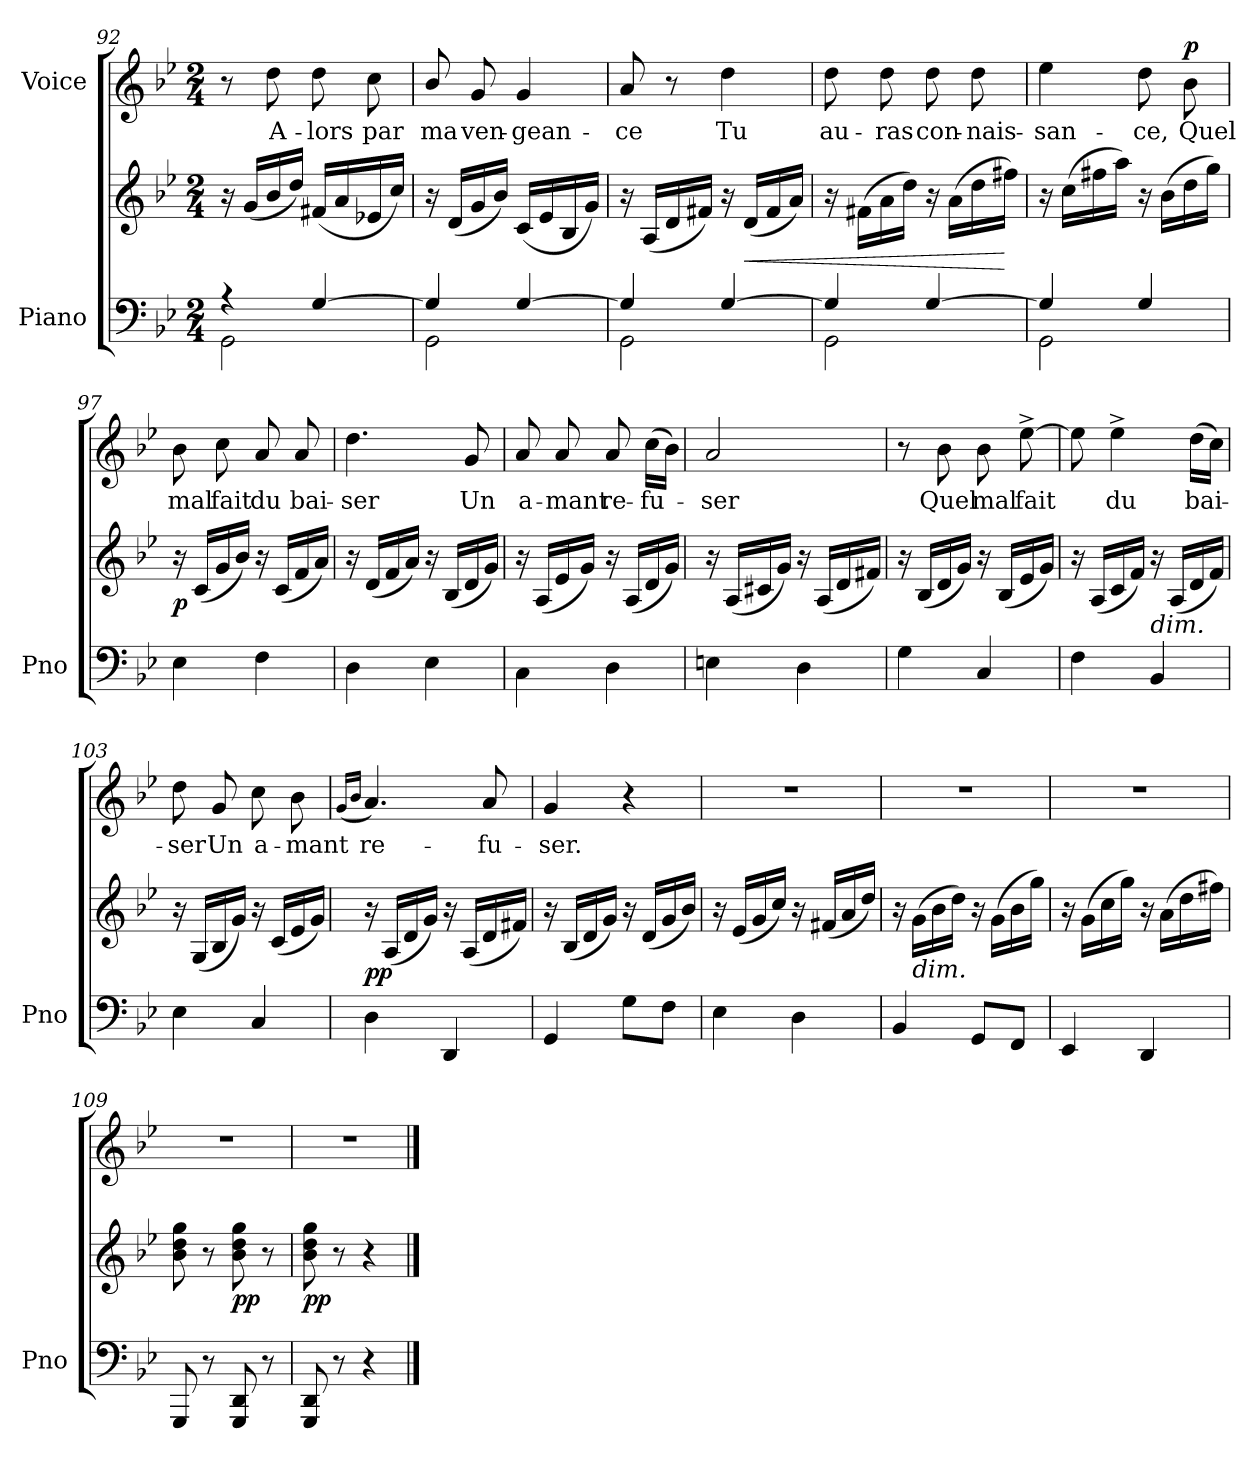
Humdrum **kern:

**kern	**kern	**dynam	**kern	**text	**dynam
*part2	*part2	*part2	*part1	*part1	*part1
*staff3	*staff2	*staff2/3	*staff1	*staff1	*staff1
*I"Piano	*	*	*I"Voice	*	*
*I'Pno	*	*	*	*	*
*clefF4	*clefG2	*	*clefG2	*	*
*k[b-e-]	*k[b-e-]	*	*k[b-e-]	*	*
*M2/4	*M2/4	*	*M2/4	*	*
=92	=92	=92	=92	=92	=92
*^	*	*	*	*	*
4r	2GG\	16r	.	8r	.	.
.	.	(<16g/LL	.	.	.	.
!	!	!	!	!	!LO:LY:b	!
.	.	16b-/	.	8dd\	A-	.
.	.	16dd/JJ)	.	.	.	.
!	!	!	!	!	!LO:LY:b	!
[4G/	.	(<16f#X/LL	.	8dd\	-lors	.
.	.	16a/	.	.	.	.
!	!	!	!	!	!LO:LY:b	!
.	.	16e-X/	.	8cc\	par	.
.	.	16cc/JJ)	.	.	.	.
!!LO:PB:g=z
=93	=93	=93	=93	=93	=93	=93
!	!	!	!	!	!LO:LY:b	!
4G/]	2GG\	16r	.	8b-/	ma	.
.	.	(<16d/LL	.	.	.	.
!	!	!	!	!	!LO:LY:b	!
.	.	16g/	.	8g/	ven-	.
.	.	16b-/JJ)	.	.	.	.
!	!	!	!	!	!LO:LY:b	!
[4G/	.	(<16c/LL	.	4g/	-gean-	.
.	.	16e-/	.	.	.	.
.	.	16B-/	.	.	.	.
.	.	16g/JJ)	.	.	.	.
=94	=94	=94	=94	=94	=94	=94
!	!	!	!	!	!LO:LY:b	!
4G/]	2GG\	16r	.	8a/	-ce	.
.	.	(<16A/LL	.	.	.	.
.	.	16d/	.	8r	.	.
.	.	16f#X/JJ)	.	.	.	.
!	!	!	!	!	!LO:LY:b	!
[4G/	.	16r	.	4dd\	Tu	.
!	!	!	!LO:HP:b	!	!	!
.	.	(<16d/LL	<	.	.	.
.	.	16f#/	.	.	.	.
.	.	16a/JJ)	.	.	.	.
=95	=95	=95	=95	=95	=95	=95
!	!	!	!	!	!LO:LY:b	!
4G/]	2GG\	16r	.	8dd\	au-	.
.	.	(>16f#X\LL	.	.	.	.
!	!	!	!	!	!LO:LY:b	!
.	.	16a\	.	8dd\	-ras	.
.	.	16dd\JJ)	.	.	.	.
!	!	!	!	!	!LO:LY:b	!
[4G/	.	16r	.	8dd\	con-	.
.	.	(>16a\LL	.	.	.	.
!	!	!	!	!	!LO:LY:b	!
.	.	16dd\	.	8dd\	-nais-	.
.	.	16ff#X\JJ)	[	.	.	.
=96	=96	=96	=96	=96	=96	=96
!	!	!	!	!	!LO:LY:b	!
4G/]	2GG\	16r	.	4ee-\	-san-	.
.	.	(>16cc\LL	.	.	.	.
.	.	16ff#X\	.	.	.	.
.	.	16aa\JJ)	.	.	.	.
!	!	!	!	!	!LO:LY:b	!
4G/	.	16r	.	8dd\	-ce,	.
.	.	(>16b-\LL	.	.	.	.
!	!	!	!	!	!LO:LY:b	!LO:DY:a
.	.	16dd\	.	8b-\	Quel	p
.	.	16gg\JJ)	.	.	.	.
*v	*v	*	*	*	*	*
!!LO:LB:g=z
=97	=97	=97	=97	=97	=97
!	!	!LO:DY:b	!	!LO:LY:b	!
4E-\	16r	p	8b-\	mal	.
.	(<16c/LL	.	.	.	.
!	!	!	!	!LO:LY:b	!
.	16g/	.	8cc\	fait	.
.	16b-/JJ)	.	.	.	.
!	!	!	!	!LO:LY:b	!
4F\	16r	.	8a/	du	.
.	(<16c/LL	.	.	.	.
!	!	!	!	!LO:LY:b	!
.	16f/	.	8a/	bai-	.
.	16a/JJ)	.	.	.	.
=98	=98	=98	=98	=98	=98
!	!	!	!	!LO:LY:b	!
4D\	16r	.	4.dd\	-ser	.
.	(<16d/LL	.	.	.	.
.	16f/	.	.	.	.
.	16a/JJ)	.	.	.	.
4E-\	16r	.	.	.	.
.	(<16B-/LL	.	.	.	.
!	!	!	!	!LO:LY:b	!
.	16d/	.	8g/	Un	.
.	16g/JJ)	.	.	.	.
=99	=99	=99	=99	=99	=99
!	!	!	!	!LO:LY:b	!
4C\	16r	.	8a/	a-	.
.	(<16A/LL	.	.	.	.
!	!	!	!	!LO:LY:b	!
.	16e-/	.	8a/	-mant	.
.	16g/JJ)	.	.	.	.
!	!	!	!	!LO:LY:b	!
4D\	16r	.	8a/	re-	.
.	(<16A/LL	.	.	.	.
!	!	!	!	!LO:LY:b	!
.	16d/	.	(>16cc\LL	-fu-	.
.	16g/JJ)	.	16b-\JJ)	.	.
=100	=100	=100	=100	=100	=100
!	!	!	!	!LO:LY:b	!
4En\	16r	.	2a/	-ser	.
.	(<16A/LL	.	.	.	.
.	16c#X/	.	.	.	.
.	16g/JJ)	.	.	.	.
4D\	16r	.	.	.	.
.	(<16A/LL	.	.	.	.
.	16d/	.	.	.	.
.	16f#X/JJ)	.	.	.	.
!!LO:LB:g=z
=101	=101	=101	=101	=101	=101
4G\	16r	.	8r	.	.
.	(<16B-/LL	.	.	.	.
!	!	!	!	!LO:LY:b	!
.	16d/	.	8b-\	Quel	.
.	16g/JJ)	.	.	.	.
!	!	!	!	!LO:LY:b	!
4C/	16r	.	8b-\	mal	.
.	(<16B-/LL	.	.	.	.
!	!	!	!	!LO:LY:b	!
.	16e-/	.	[8ee-^\	fait	.
.	16g/JJ)	.	.	.	.
=102	=102	=102	=102	=102	=102
4F\	16r	.	8ee-\]	.	.
.	(<16A/LL	.	.	.	.
!	!	!	!	!LO:LY:b	!
.	16c/	.	4ee-^\	du	.
.	16f/JJ)	.	.	.	.
!	!LO:TX:b:i:t=dim.	!	!	!	!
4BB-/	16r	.	.	.	.
.	(<16A/LL	.	.	.	.
!	!	!	!	!LO:LY:b	!
.	16d/	.	(>16dd\LL	bai-	.
.	16f/JJ)	.	16cc\JJ)	.	.
=103	=103	=103	=103	=103	=103
!	!	!	!	!LO:LY:b	!
4E-\	16r	.	8dd\	-ser	.
.	(<16G/LL	.	.	.	.
!	!	!	!	!LO:LY:b	!
.	16B-/	.	8g/	Un	.
.	16g/JJ)	.	.	.	.
!	!	!	!	!LO:LY:b	!
4C/	16r	.	8cc\	a-	.
.	(<16c/LL	.	.	.	.
!	!	!	!	!LO:LY:b	!
.	16e-/	.	8b-\	-mant	.
.	16g/JJ)	.	.	.	.
=104	=104	=104	=104	=104	=104
.	.	.	(<16qg/LL	.	.
.	.	.	16qb-/JJ	.	.
!	!	!LO:DY:b	!	!LO:LY:b	!
4D\	16r	pp	4.a/)	re-	.
.	(<16A/LL	.	.	.	.
.	16d/	.	.	.	.
.	16g/JJ)	.	.	.	.
4DD/	16r	.	.	.	.
.	(<16A/LL	.	.	.	.
!	!	!	!	!LO:LY:b	!
.	16d/	.	8a/	-fu-	.
.	16f#X/JJ)	.	.	.	.
!!LO:LB:g=z
=105	=105	=105	=105	=105	=105
!	!	!	!	!LO:LY:b	!
4GG/	16r	.	4g/	-ser.	.
.	(<16B-/LL	.	.	.	.
.	16d/	.	.	.	.
.	16g/JJ)	.	.	.	.
8G\L	16r	.	4r	.	.
.	(<16d/LL	.	.	.	.
8F\J	16g/	.	.	.	.
.	16b-/JJ)	.	.	.	.
=106	=106	=106	=106	=106	=106
4E-\	16r	.	2r	.	.
.	(<16e-/LL	.	.	.	.
.	16g/	.	.	.	.
.	16cc/JJ)	.	.	.	.
4D\	16r	.	.	.	.
.	(<16f#X/LL	.	.	.	.
.	16a/	.	.	.	.
.	16dd/JJ)	.	.	.	.
=107	=107	=107	=107	=107	=107
*	*	*	*MM96	*	*
*	*	*	*^	*	*
4BB-/	16r	.	2r	4ryy	.	.
!	!LO:TX:b:i:t=dim.	!	!	!	!	!
.	(>16g\LL	.	.	.	.	.
.	16b-\	.	.	.	.	.
.	16dd\JJ)	.	.	.	.	.
*	*	*	*MM92	*	*	*
8GG/L	16r	.	.	4ryy	.	.
.	(>16g\LL	.	.	.	.	.
8FF/J	16b-\	.	.	.	.	.
.	16gg\JJ)	.	.	.	.	.
=108	=108	=108	=108	=108	=108	=108
*	*	*	*MM88	*	*	*
4EE-/	16r	.	2r	4ryy	.	.
.	(>16g\LL	.	.	.	.	.
.	16cc\	.	.	.	.	.
.	16gg\JJ)	.	.	.	.	.
*	*	*	*MM84	*	*	*
4DD/	16r	.	.	4ryy	.	.
.	(>16a\LL	.	.	.	.	.
.	16dd\	.	.	.	.	.
.	16ff#X\JJ)	.	.	.	.	.
*	*	*	*v	*v	*	*
=109	=109	=109	=109	=109	=109
8GGG/	8b-\ 8dd\ 8gg\	.	2r	.	.
8r	8r	.	.	.	.
!	!	!LO:DY:b	!	!	!
8GGG/ 8DD/	8b-\ 8dd\ 8gg\	pp	.	.	.
8r	8r	.	.	.	.
=110	=110	=110	=110	=110	=110
!	!	!LO:DY:b	!	!	!
8GGG/ 8DD/	8b-\ 8dd\ 8gg\	pp	2r	.	.
8r	8r	.	.	.	.
4r	4r	.	.	.	.
==	==	==	==	==	==
*-	*-	*-	*-	*-	*-
